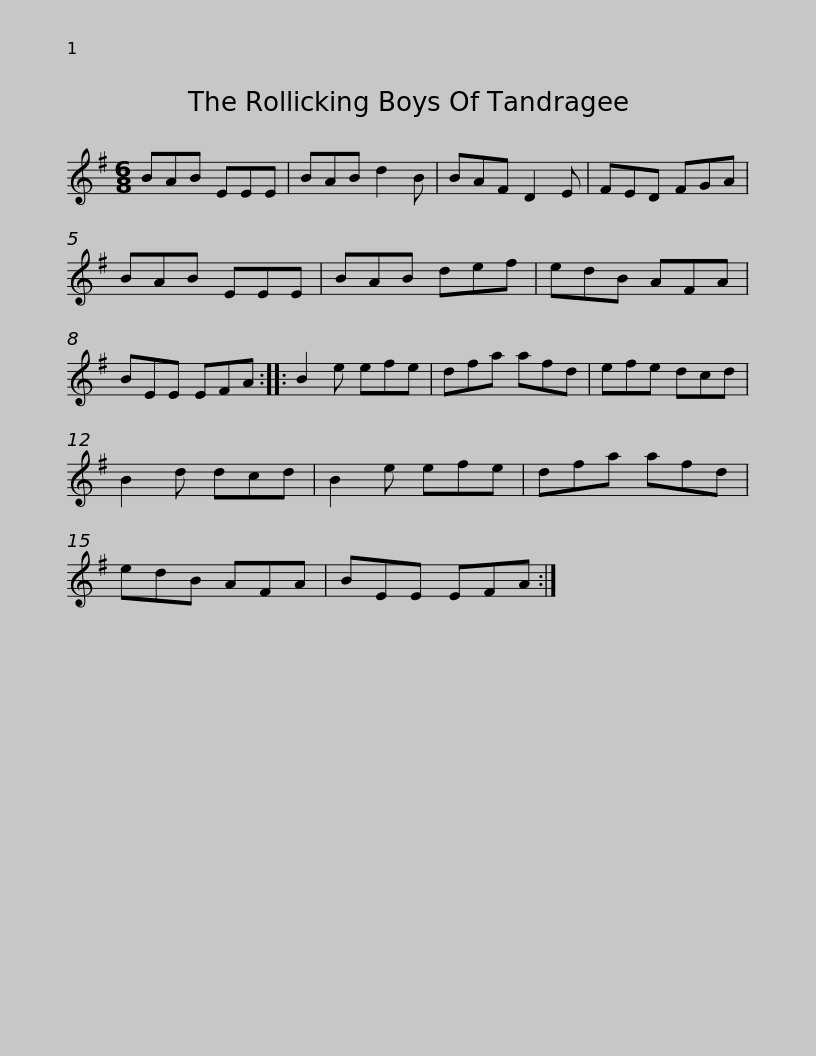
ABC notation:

X:1
L:1/8
M:6/8
I:linebreak $
K:Emin
V:1 treble
V:1
 BAB EEE | BAB d2 B | BAF D2 E | FED FGA | BAB EEE | %5
 BAB def | edB AFA |$ BEE EFA :: B2 e efe | dfa afd | %10
 efe dcd | B2 d dcd | B2 e efe | dfa afd |$ edB AFA | %15
 BEE EFA :| %16
